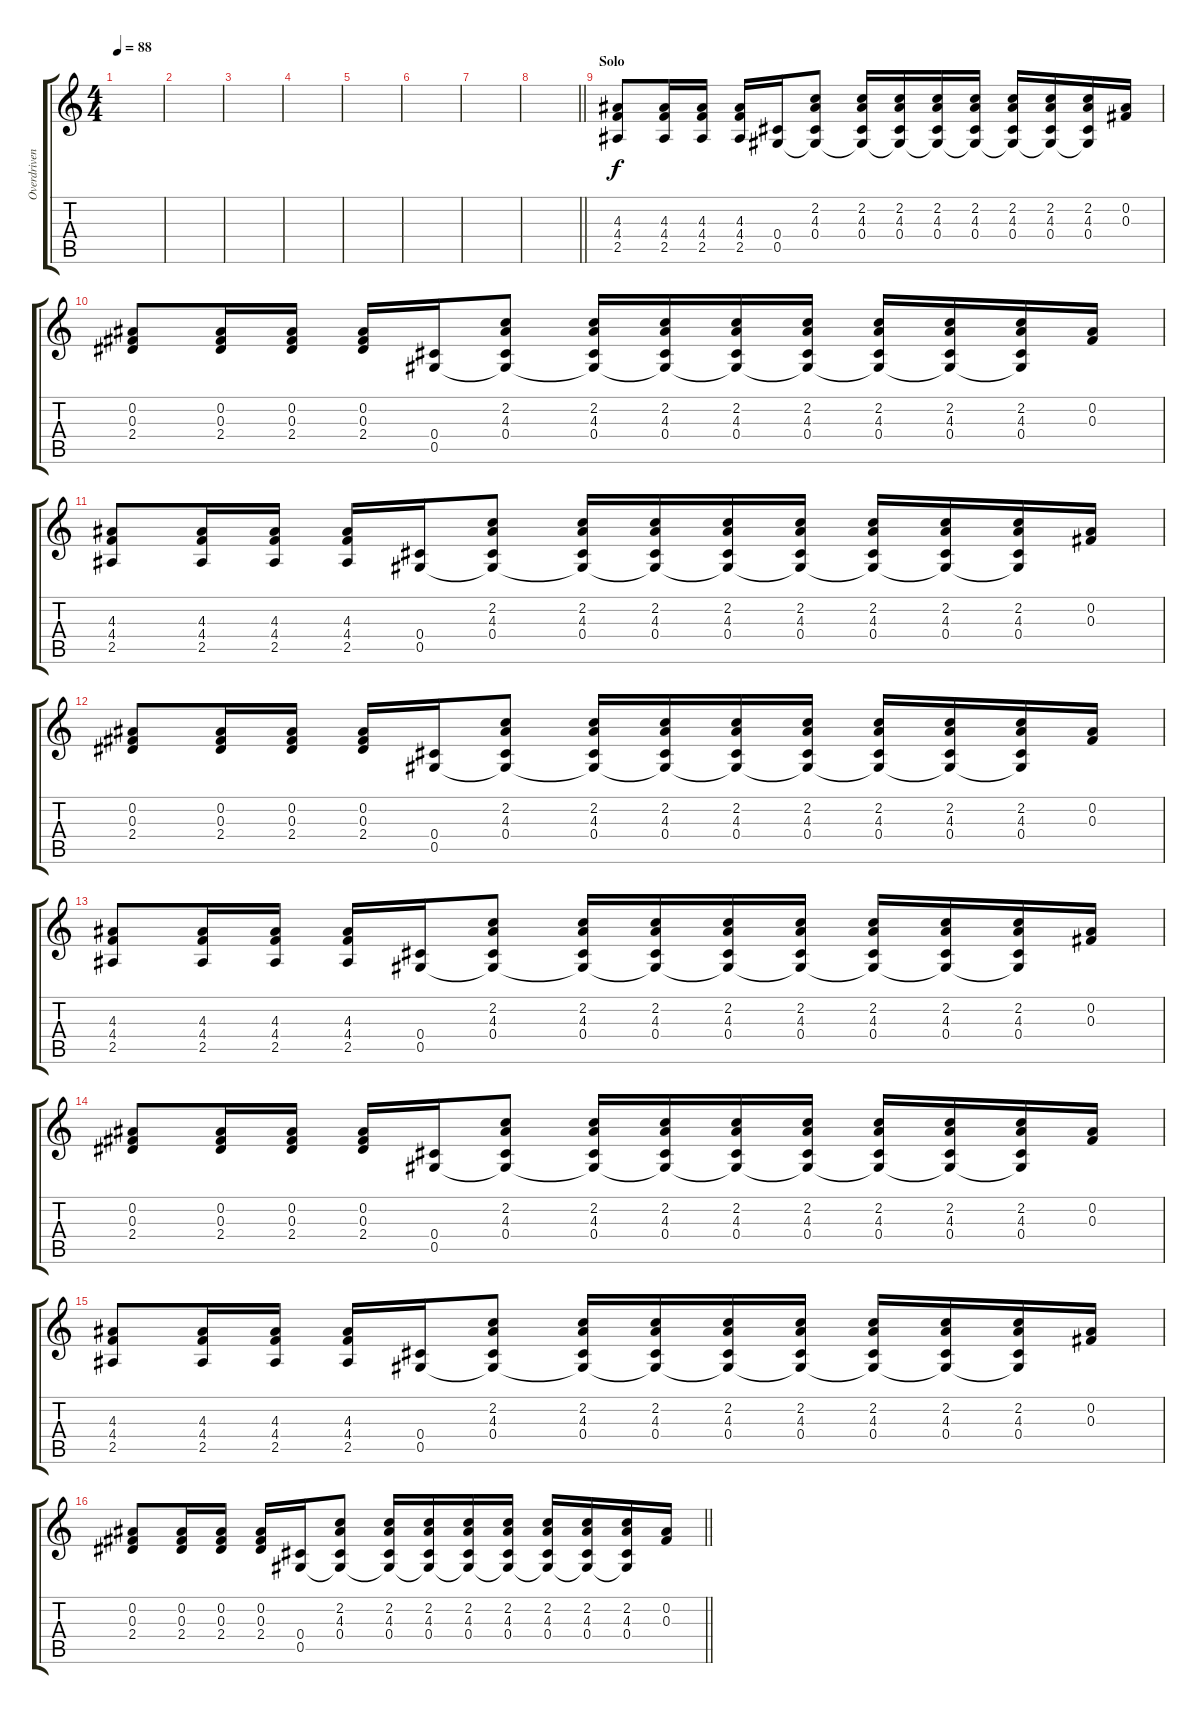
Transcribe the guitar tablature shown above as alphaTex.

\track ("Overdriven Guitar L" "Overdriven") {instrument overdrivenguitar}
\staff {score tabs}
\tuning (Eb4 Bb3 Gb3 Db3 Ab2 Db2) {hide}
\ts (4 4)
\tempo 88
\clef g2
\ks c
|
|
|
|
|
|
|
\barLineRight lightlight
|
\section ("" "Solo")
(4.3 4.4 2.5).8 (4.3 4.4 2.5).16 (4.3 4.4 2.5).16 (4.3 4.4 2.5).16 (0.4 0.5).16 (2.2 4.3 0.4 0.5{t}).8 (2.2 4.3 0.4 0.5{t}).16 (2.2 4.3 0.4 0.5{t}).16 (2.2 4.3 0.4 0.5{t}).16 (2.2 4.3 0.4 0.5{t}).16 (2.2 4.3 0.4 0.5{t}).16 (2.2 4.3 0.4 0.5{t}).16 (2.2 4.3 0.4 0.5{t}).16 (0.2 0.3).16 |
(0.2 0.3 2.4).8 (0.2 0.3 2.4).16 (0.2 0.3 2.4).16 (0.2 0.3 2.4).16 (0.4 0.5).16 (2.2 4.3 0.4 0.5{t}).8 (2.2 4.3 0.4 0.5{t}).16 (2.2 4.3 0.4 0.5{t}).16 (2.2 4.3 0.4 0.5{t}).16 (2.2 4.3 0.4 0.5{t}).16 (2.2 4.3 0.4 0.5{t}).16 (2.2 4.3 0.4 0.5{t}).16 (2.2 4.3 0.4 0.5{t}).16 (0.2 0.3).16 |
(4.3 4.4 2.5).8 (4.3 4.4 2.5).16 (4.3 4.4 2.5).16 (4.3 4.4 2.5).16 (0.4 0.5).16 (2.2 4.3 0.4 0.5{t}).8 (2.2 4.3 0.4 0.5{t}).16 (2.2 4.3 0.4 0.5{t}).16 (2.2 4.3 0.4 0.5{t}).16 (2.2 4.3 0.4 0.5{t}).16 (2.2 4.3 0.4 0.5{t}).16 (2.2 4.3 0.4 0.5{t}).16 (2.2 4.3 0.4 0.5{t}).16 (0.2 0.3).16 |
(0.2 0.3 2.4).8 (0.2 0.3 2.4).16 (0.2 0.3 2.4).16 (0.2 0.3 2.4).16 (0.4 0.5).16 (2.2 4.3 0.4 0.5{t}).8 (2.2 4.3 0.4 0.5{t}).16 (2.2 4.3 0.4 0.5{t}).16 (2.2 4.3 0.4 0.5{t}).16 (2.2 4.3 0.4 0.5{t}).16 (2.2 4.3 0.4 0.5{t}).16 (2.2 4.3 0.4 0.5{t}).16 (2.2 4.3 0.4 0.5{t}).16 (0.2 0.3).16 |
(4.3 4.4 2.5).8 (4.3 4.4 2.5).16 (4.3 4.4 2.5).16 (4.3 4.4 2.5).16 (0.4 0.5).16 (2.2 4.3 0.4 0.5{t}).8 (2.2 4.3 0.4 0.5{t}).16 (2.2 4.3 0.4 0.5{t}).16 (2.2 4.3 0.4 0.5{t}).16 (2.2 4.3 0.4 0.5{t}).16 (2.2 4.3 0.4 0.5{t}).16 (2.2 4.3 0.4 0.5{t}).16 (2.2 4.3 0.4 0.5{t}).16 (0.2 0.3).16 |
(0.2 0.3 2.4).8 (0.2 0.3 2.4).16 (0.2 0.3 2.4).16 (0.2 0.3 2.4).16 (0.4 0.5).16 (2.2 4.3 0.4 0.5{t}).8 (2.2 4.3 0.4 0.5{t}).16 (2.2 4.3 0.4 0.5{t}).16 (2.2 4.3 0.4 0.5{t}).16 (2.2 4.3 0.4 0.5{t}).16 (2.2 4.3 0.4 0.5{t}).16 (2.2 4.3 0.4 0.5{t}).16 (2.2 4.3 0.4 0.5{t}).16 (0.2 0.3).16 |
(4.3 4.4 2.5).8 (4.3 4.4 2.5).16 (4.3 4.4 2.5).16 (4.3 4.4 2.5).16 (0.4 0.5).16 (2.2 4.3 0.4 0.5{t}).8 (2.2 4.3 0.4 0.5{t}).16 (2.2 4.3 0.4 0.5{t}).16 (2.2 4.3 0.4 0.5{t}).16 (2.2 4.3 0.4 0.5{t}).16 (2.2 4.3 0.4 0.5{t}).16 (2.2 4.3 0.4 0.5{t}).16 (2.2 4.3 0.4 0.5{t}).16 (0.2 0.3).16 |
\barLineRight lightlight
(0.2 0.3 2.4).8 (0.2 0.3 2.4).16 (0.2 0.3 2.4).16 (0.2 0.3 2.4).16 (0.4 0.5).16 (2.2 4.3 0.4 0.5{t}).8 (2.2 4.3 0.4 0.5{t}).16 (2.2 4.3 0.4 0.5{t}).16 (2.2 4.3 0.4 0.5{t}).16 (2.2 4.3 0.4 0.5{t}).16 (2.2 4.3 0.4 0.5{t}).16 (2.2 4.3 0.4 0.5{t}).16 (2.2 4.3 0.4 0.5{t}).16 (0.2 0.3).16
